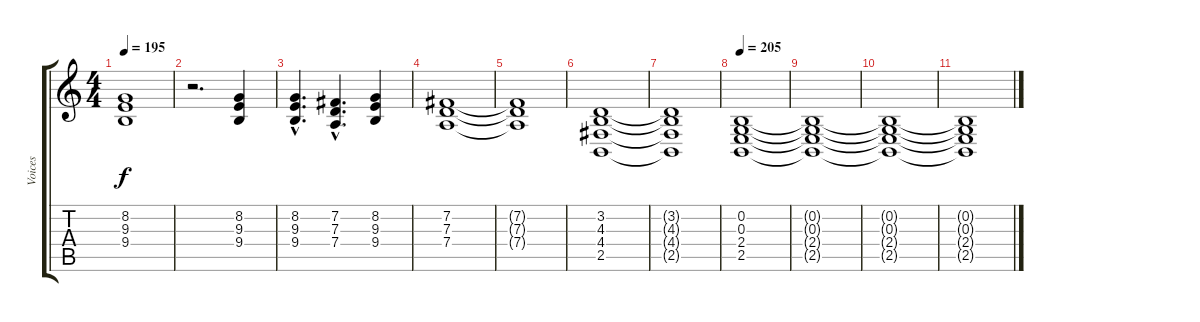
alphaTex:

\track ("Voices" "Voices") {instrument reedorgan}
\staff {score tabs}
\tuning (E4 B3 G3 D3 A2 E2) {hide}
\ts (4 4)
\tempo 195
\clef g2
\ks c
(8.2{t} 9.3{t} 9.4{t}).1{dy f} |
r.2{d} (8.2 9.3 9.4).4 |
(8.2{hac} 9.3{hac} 9.4{hac}).4{d} (7.2{hac} 7.3{hac} 7.4{hac}).4{d} (8.2 9.3 9.4).4 |
(7.2 7.3 7.4).1 |
(7.2{t} 7.3{t} 7.4{t}).1 |
(3.2 4.3 4.4 2.5).1 |
(3.2{t} 4.3{t} 4.4{t} 2.5{t}).1 |
\tempo 205
(0.2 0.3 2.4 2.5).1 |
(0.2{t} 0.3{t} 2.4{t} 2.5{t}).1 |
(0.2{t} 0.3{t} 2.4{t} 2.5{t}).1 |
(0.2{t} 0.3{t} 2.4{t} 2.5{t}).1
